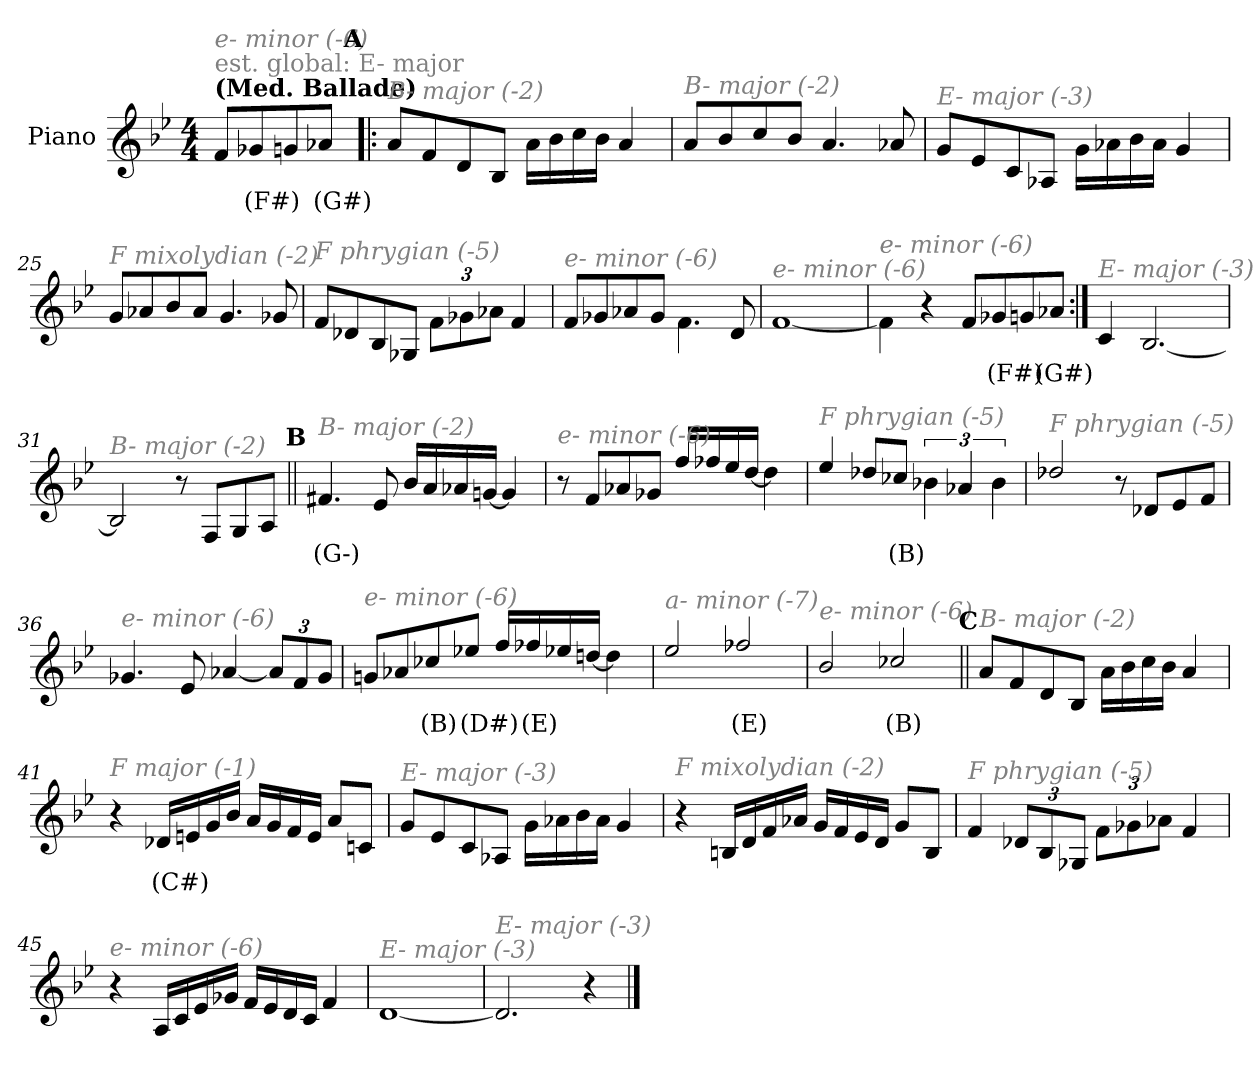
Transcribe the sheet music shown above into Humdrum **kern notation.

**kern	**text
*part1	*part1
*staff1	*staff1
*I"Piano	*
*I'Pno.	*
*clefG2	*
*k[b-e-]	*
*M4/4	*
*MM69	*
=1	=1
!LO:TX:a:B:t=(Med. Ballade)	!
!LO:TX:a:color=#808080:t=est. global&colon; E- major	!
!LO:TX:i:color=#808080:t=e- minor (-6)	!
8f/L	.
8g-Xi/	(F#)
8g/	.
8a-Xi/J	(G#)
!!LO:REH:place=s1:a:enc=none:fs=14:t=A
=22!|:	=22!|:
!LO:TX:i:color=#808080:t=B- major (-2)	!
8a/L	.
8f/	.
8d/	.
8B-/J	.
16a\LL	.
16b-\	.
16cc\	.
16b-\JJ	.
4a/	.
=23	=23
!LO:TX:i:color=#808080:t=B- major (-2)	!
8a/L	.
8b-/	.
8cc/	.
8b-/J	.
4.a/	.
8a-X/	.
=24	=24
!LO:TX:i:color=#808080:t=E- major (-3)	!
8g/L	.
8e-/	.
8c/	.
8A-X/J	.
16g\LL	.
16a-X\	.
16b-\	.
16a-\JJ	.
4g/	.
!!LO:LB:g=z
=25	=25
!LO:TX:i:color=#808080:t=F mixolydian (-2)	!
8g/L	.
8a-X/	.
8b-/	.
8a-/J	.
4.g/	.
8g-X/	.
=26	=26
!LO:TX:i:color=#808080:t=F phrygian (-5)	!
8f/L	.
8d-X/	.
8B-/	.
8G-X/J	.
*Xbrackettup	*
12f\L	.
12g-X\	.
12a-X\J	.
4f/	.
=27	=27
!LO:TX:i:color=#808080:t=e- minor (-6)	!
8f/L	.
8g-X/	.
8a-X/	.
8g-/J	.
4.f\	.
8d/	.
!!LO:LB:g=z
=28	=28
!LO:TX:i:color=#808080:t=e- minor (-6)	!
[1f	.
=29	=29
!LO:TX:i:color=#808080:t=e- minor (-6)	!
4f\]	.
4r	.
8f/L	.
8g-Xi/	(F#)
8g/	.
8a-Xi/J	(G#)
=30:|!	=30:|!
!LO:TX:i:color=#808080:t=E- major (-3)	!
4c/	.
[2.B-/	.
=31	=31
!LO:TX:i:color=#808080:t=B- major (-2)	!
2B-/]	.
8r	.
8F/L	.
8G/	.
8A/J	.
!!LO:LB:g=z
!!LO:REH:place=s1:a:enc=none:fs=14:t=B
=32||	=32||
!LO:TX:i:color=#808080:t=B- major (-2)	!
4.f#Xi/	(G-)
8e-/	.
16b-/LL	.
16a/	.
16a-X/	.
[16gn/JJ	.
4g/]	.
=33	=33
!LO:TX:i:color=#808080:t=e- minor (-6)	!
8r	.
8f/L	.
8a-X/	.
8g-X/J	.
16ff/LL	.
16ff-X/	.
16ee-/	.
[16dd/JJ	.
4dd\]	.
=34	=34
!LO:TX:i:color=#808080:t=F phrygian (-5)	!
4ee-/	.
8dd-X/L	.
8cc-Xi/J	(B)
*brackettup	*
6b-X\	.
6a-X/	.
6b-\	.
=35	=35
!LO:TX:i:color=#808080:t=F phrygian (-5)	!
2dd-X/	.
8r	.
8d-X/L	.
8e-/	.
8f/J	.
!!LO:LB:g=z
=36	=36
!LO:TX:i:color=#808080:t=e- minor (-6)	!
4.g-X/	.
8e-/	.
[4a-X/	.
*Xbrackettup	*
12a-/L]	.
12f/	.
12g-/J	.
=37	=37
!LO:TX:i:color=#808080:t=e- minor (-6)	!
8gn/L	.
8a-X/	.
8cc-Xi/	(B)
8ee-Xi/J	(D#)
16ff/LL	.
16ff-Xi/	(E)
16ee-X/	.
[16ddn/JJ	.
4dd\]	.
=38	=38
!LO:TX:i:color=#808080:t=a- minor (-7)	!
2ee-/	.
2ff-Xi/	(E)
=39	=39
!LO:TX:i:color=#808080:t=e- minor (-6)	!
2b-/	.
2cc-Xi/	(B)
!!LO:LB:g=z
!!LO:REH:place=s1:a:enc=none:fs=14:t=C
=40||	=40||
!LO:TX:i:color=#808080:t=B- major (-2)	!
8a/L	.
8f/	.
8d/	.
8B-/J	.
16a\LL	.
16b-\	.
16cc\	.
16b-\JJ	.
4a/	.
=41	=41
!LO:TX:i:color=#808080:t=F major (-1)	!
4r	.
16d-Xi/LL	(C#)
16en/	.
16g/	.
16b-/JJ	.
16a/LL	.
16g/	.
16f/	.
16e/JJ	.
8a/L	.
8cn/J	.
=42	=42
!LO:TX:i:color=#808080:t=E- major (-3)	!
8g/L	.
8e-/	.
8c/	.
8A-X/J	.
16g\LL	.
16a-X\	.
16b-\	.
16a-\JJ	.
4g/	.
!!LO:LB:g=z
=43	=43
!LO:TX:i:color=#808080:t=F mixolydian (-2)	!
4r	.
16Bn/LL	.
16d/	.
16f/	.
16a-X/JJ	.
16g/LL	.
16f/	.
16e-/	.
16d/JJ	.
8g/L	.
8B/J	.
=44	=44
!LO:TX:i:color=#808080:t=F phrygian (-5)	!
4f/	.
12d-X/L	.
12B-/	.
12G-X/J	.
12f\L	.
12g-X\	.
12a-X\J	.
4f/	.
=45	=45
!LO:TX:i:color=#808080:t=e- minor (-6)	!
4r	.
16A/LL	.
16c/	.
16e-/	.
16g-X/JJ	.
16f/LL	.
16e-/	.
16d/	.
16c/JJ	.
4f/	.
=46	=46
!LO:TX:i:color=#808080:t=E- major (-3)	!
[1d	.
!!LO:LB:g=z
=47	=47
!LO:TX:i:color=#808080:t=E- major (-3)	!
2.d/]	.
4r	.
==	==
*-	*-
